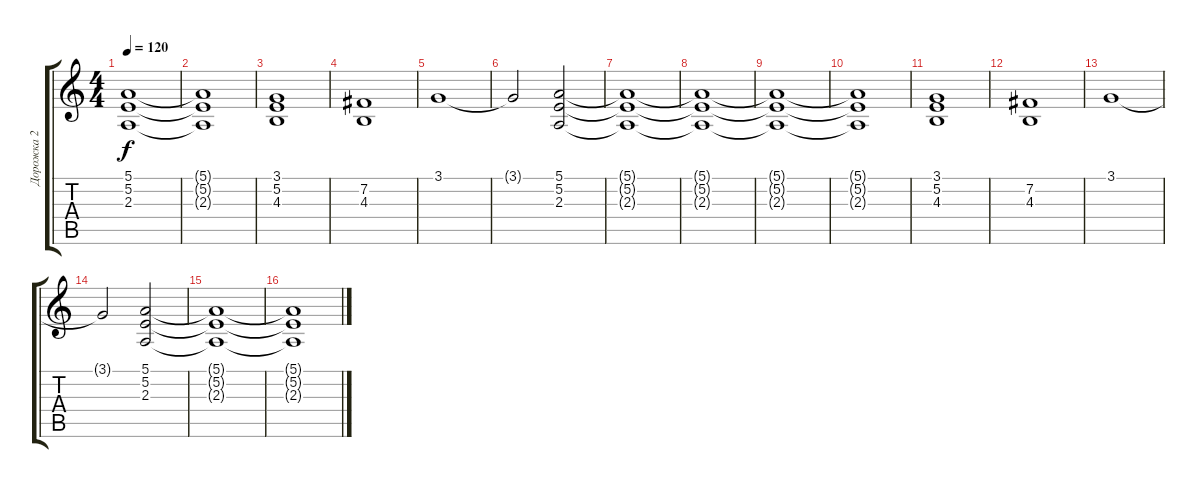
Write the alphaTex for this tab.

\track ("Дорожка 2" "Дорожка 2") {instrument stringensemble2}
\staff {score tabs}
\tuning (E4 B3 G3 D3 A2 E2) {hide}
\ts (4 4)
\tempo 120
\clef g2
\ks c
(5.1{t} 5.2{t} 2.3{t}).1{dy f} |
(5.1{t} 5.2{t} 2.3{t}).1 |
(3.1 5.2 4.3).1 |
(7.2 4.3).1 |
3.1.1 |
3.1{t}.2 (5.1 5.2 2.3).2 |
(5.1{t} 5.2{t} 2.3{t}).1 |
(5.1{t} 5.2{t} 2.3{t}).1 |
(5.1{t} 5.2{t} 2.3{t}).1 |
(5.1{t} 5.2{t} 2.3{t}).1 |
(3.1 5.2 4.3).1 |
(7.2 4.3).1 |
3.1.1 |
3.1{t}.2 (5.1 5.2 2.3).2 |
(5.1{t} 5.2{t} 2.3{t}).1 |
(5.1{t} 5.2{t} 2.3{t}).1
